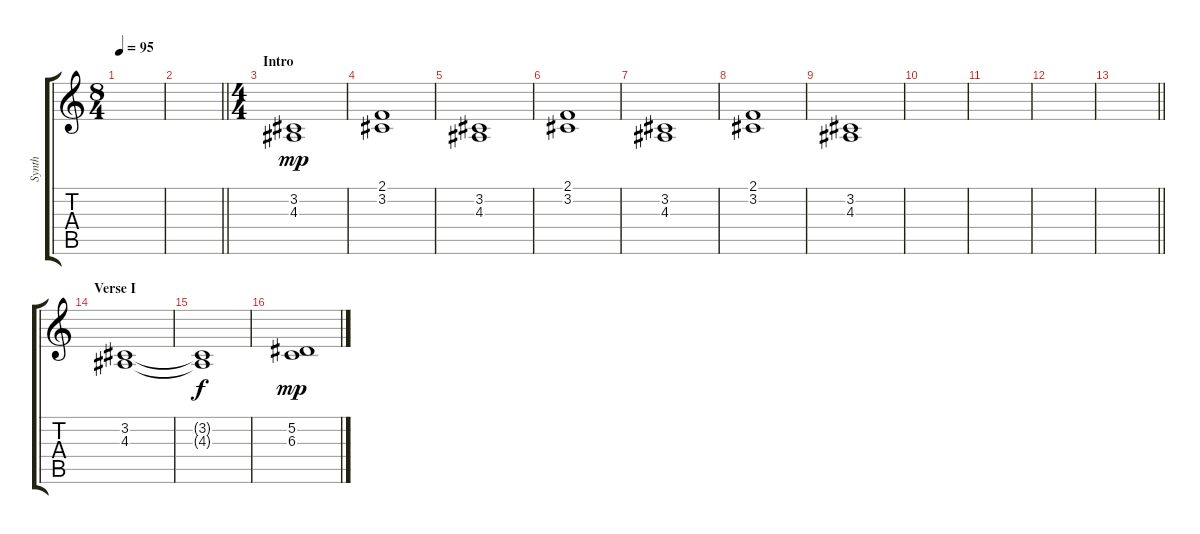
\track ("Synth" "Synth") {instrument pad4choir}
\staff {score tabs}
\tuning (Eb4 Bb3 Gb3 Db3 Ab2 Eb2) {hide}
\ts (8 4)
\tempo 95
\clef g2
\ks c
|
\barLineRight lightlight
|
\ts (4 4)
\section ("" "Intro")
(3.2 4.3).1{dy mp} |
(2.1 3.2).1 |
(3.2 4.3).1 |
(2.1 3.2).1 |
(3.2 4.3).1 |
(2.1 3.2).1 |
(3.2 4.3).1 |
|
|
|
\barLineRight lightlight
|
\section ("" "Verse I")
(3.2 4.3).1 |
(3.2{t} 4.3{t}).1{dy f} |
(5.2 6.3).1{dy mp}
